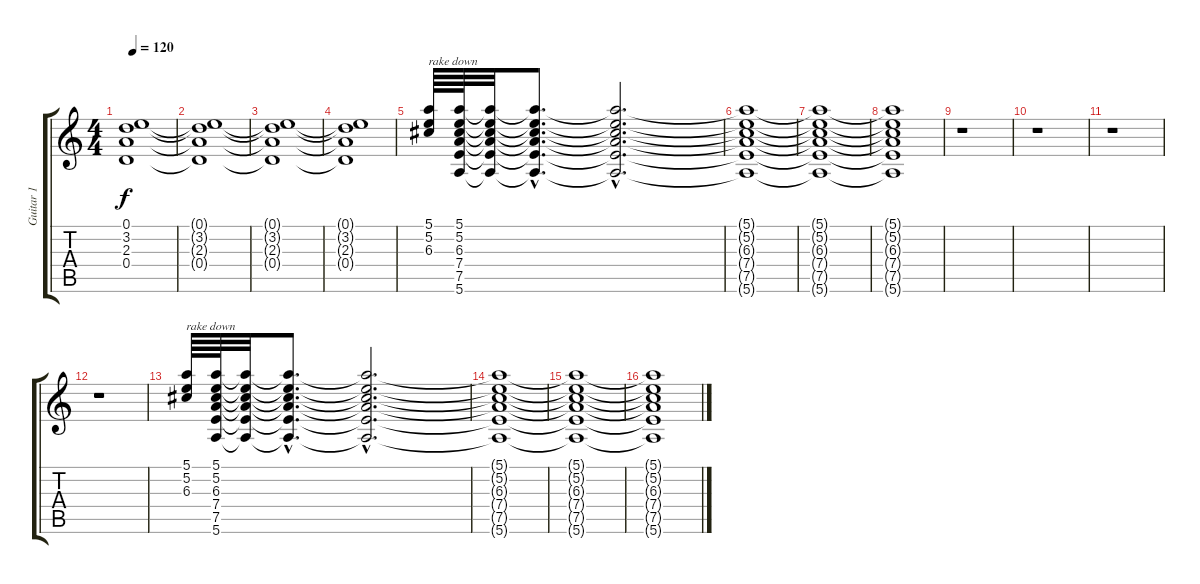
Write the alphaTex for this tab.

\track ("Guitar 1" "Guitar 1") {instrument overdrivenguitar}
\staff {score tabs}
\tuning (E4 B3 G3 D3 A2 E2) {hide}
\ts (4 4)
\tempo 120
\clef g2
\ks c
(0.1 3.2 2.3 0.4).1{dy f} |
(0.1{t} 3.2{t} 2.3{t} 0.4{t}).1 |
(0.1{t} 3.2{t} 2.3{t} 0.4{t}).1 |
(0.1{t} 3.2{t} 2.3{t} 0.4{t}).1 |
(5.1 5.2 6.3).64{txt "rake down"} (5.1 5.2 6.3 7.4 7.5 5.6).64 (5.1{t} 5.2{t} 6.3{t} 7.4{t} 7.5{t} 5.6{t}).32 (5.1{hac t} 5.2{hac t} 6.3{hac t} 7.4{hac t} 7.5{hac t} 5.6{hac t}).8{d} (5.1{hac t} 5.2{hac t} 6.3{hac t} 7.4{hac t} 7.5{hac t} 5.6{hac t}).2{d} |
(5.1{t} 5.2{t} 6.3{t} 7.4{t} 7.5{t} 5.6{t}).1 |
(5.1{t} 5.2{t} 6.3{t} 7.4{t} 7.5{t} 5.6{t}).1 |
(5.1{t} 5.2{t} 6.3{t} 7.4{t} 7.5{t} 5.6{t}).1 |
r.1 |
r.1 |
r.1 |
r.1 |
(5.1 5.2 6.3).64{txt "rake down"} (5.1 5.2 6.3 7.4 7.5 5.6).64 (5.1{t} 5.2{t} 6.3{t} 7.4{t} 7.5{t} 5.6{t}).32 (5.1{hac t} 5.2{hac t} 6.3{hac t} 7.4{hac t} 7.5{hac t} 5.6{hac t}).8{d} (5.1{hac t} 5.2{hac t} 6.3{hac t} 7.4{hac t} 7.5{hac t} 5.6{hac t}).2{d} |
(5.1{t} 5.2{t} 6.3{t} 7.4{t} 7.5{t} 5.6{t}).1 |
(5.1{t} 5.2{t} 6.3{t} 7.4{t} 7.5{t} 5.6{t}).1 |
(5.1{t} 5.2{t} 6.3{t} 7.4{t} 7.5{t} 5.6{t}).1
